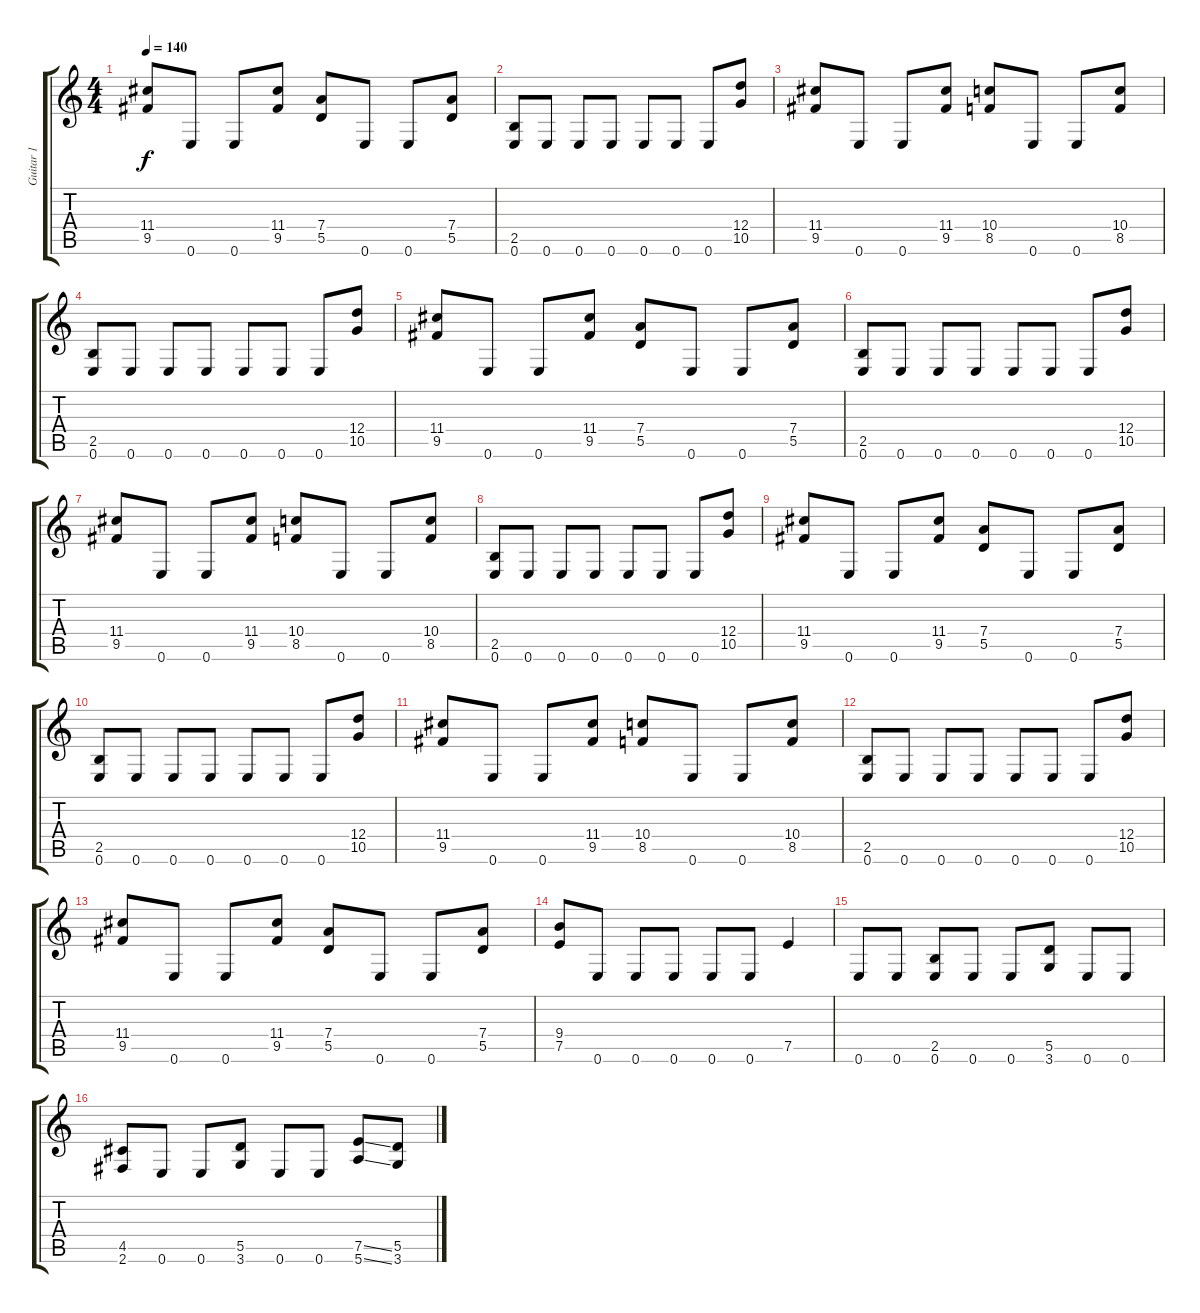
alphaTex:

\track ("Guitar 1" "Guitar 1") {instrument overdrivenguitar}
\staff {score tabs}
\tuning (E4 B3 G3 D3 A2 E2) {hide}
\ts (4 4)
\tempo 140
\clef g2
\ks c
(11.4 9.5).8{dy f} 0.6.8 0.6.8 (11.4 9.5).8 (7.4 5.5).8 0.6.8 0.6.8 (7.4 5.5).8 |
(2.5 0.6).8 0.6.8 0.6.8 0.6.8 0.6.8 0.6.8 0.6.8 (12.4 10.5).8 |
(11.4 9.5).8 0.6.8 0.6.8 (11.4 9.5).8 (10.4 8.5).8 0.6.8 0.6.8 (10.4 8.5).8 |
(2.5 0.6).8 0.6.8 0.6.8 0.6.8 0.6.8 0.6.8 0.6.8 (12.4 10.5).8 |
(11.4 9.5).8 0.6.8 0.6.8 (11.4 9.5).8 (7.4 5.5).8 0.6.8 0.6.8 (7.4 5.5).8 |
(2.5 0.6).8 0.6.8 0.6.8 0.6.8 0.6.8 0.6.8 0.6.8 (12.4 10.5).8 |
(11.4 9.5).8 0.6.8 0.6.8 (11.4 9.5).8 (10.4 8.5).8 0.6.8 0.6.8 (10.4 8.5).8 |
(2.5 0.6).8 0.6.8 0.6.8 0.6.8 0.6.8 0.6.8 0.6.8 (12.4 10.5).8 |
(11.4 9.5).8 0.6.8 0.6.8 (11.4 9.5).8 (7.4 5.5).8 0.6.8 0.6.8 (7.4 5.5).8 |
(2.5 0.6).8 0.6.8 0.6.8 0.6.8 0.6.8 0.6.8 0.6.8 (12.4 10.5).8 |
(11.4 9.5).8 0.6.8 0.6.8 (11.4 9.5).8 (10.4 8.5).8 0.6.8 0.6.8 (10.4 8.5).8 |
(2.5 0.6).8 0.6.8 0.6.8 0.6.8 0.6.8 0.6.8 0.6.8 (12.4 10.5).8 |
(11.4 9.5).8 0.6.8 0.6.8 (11.4 9.5).8 (7.4 5.5).8 0.6.8 0.6.8 (7.4 5.5).8 |
(9.4 7.5).8 0.6.8 0.6.8 0.6.8 0.6.8 0.6.8 7.5.4 |
0.6.8 0.6.8 (2.5 0.6).8 0.6.8 0.6.8 (5.5 3.6).8 0.6.8 0.6.8 |
(4.5 2.6).8 0.6.8 0.6.8 (5.5 3.6).8 0.6.8 0.6.8 (7.5{ss} 5.6{ss}).8 (5.5 3.6).8
